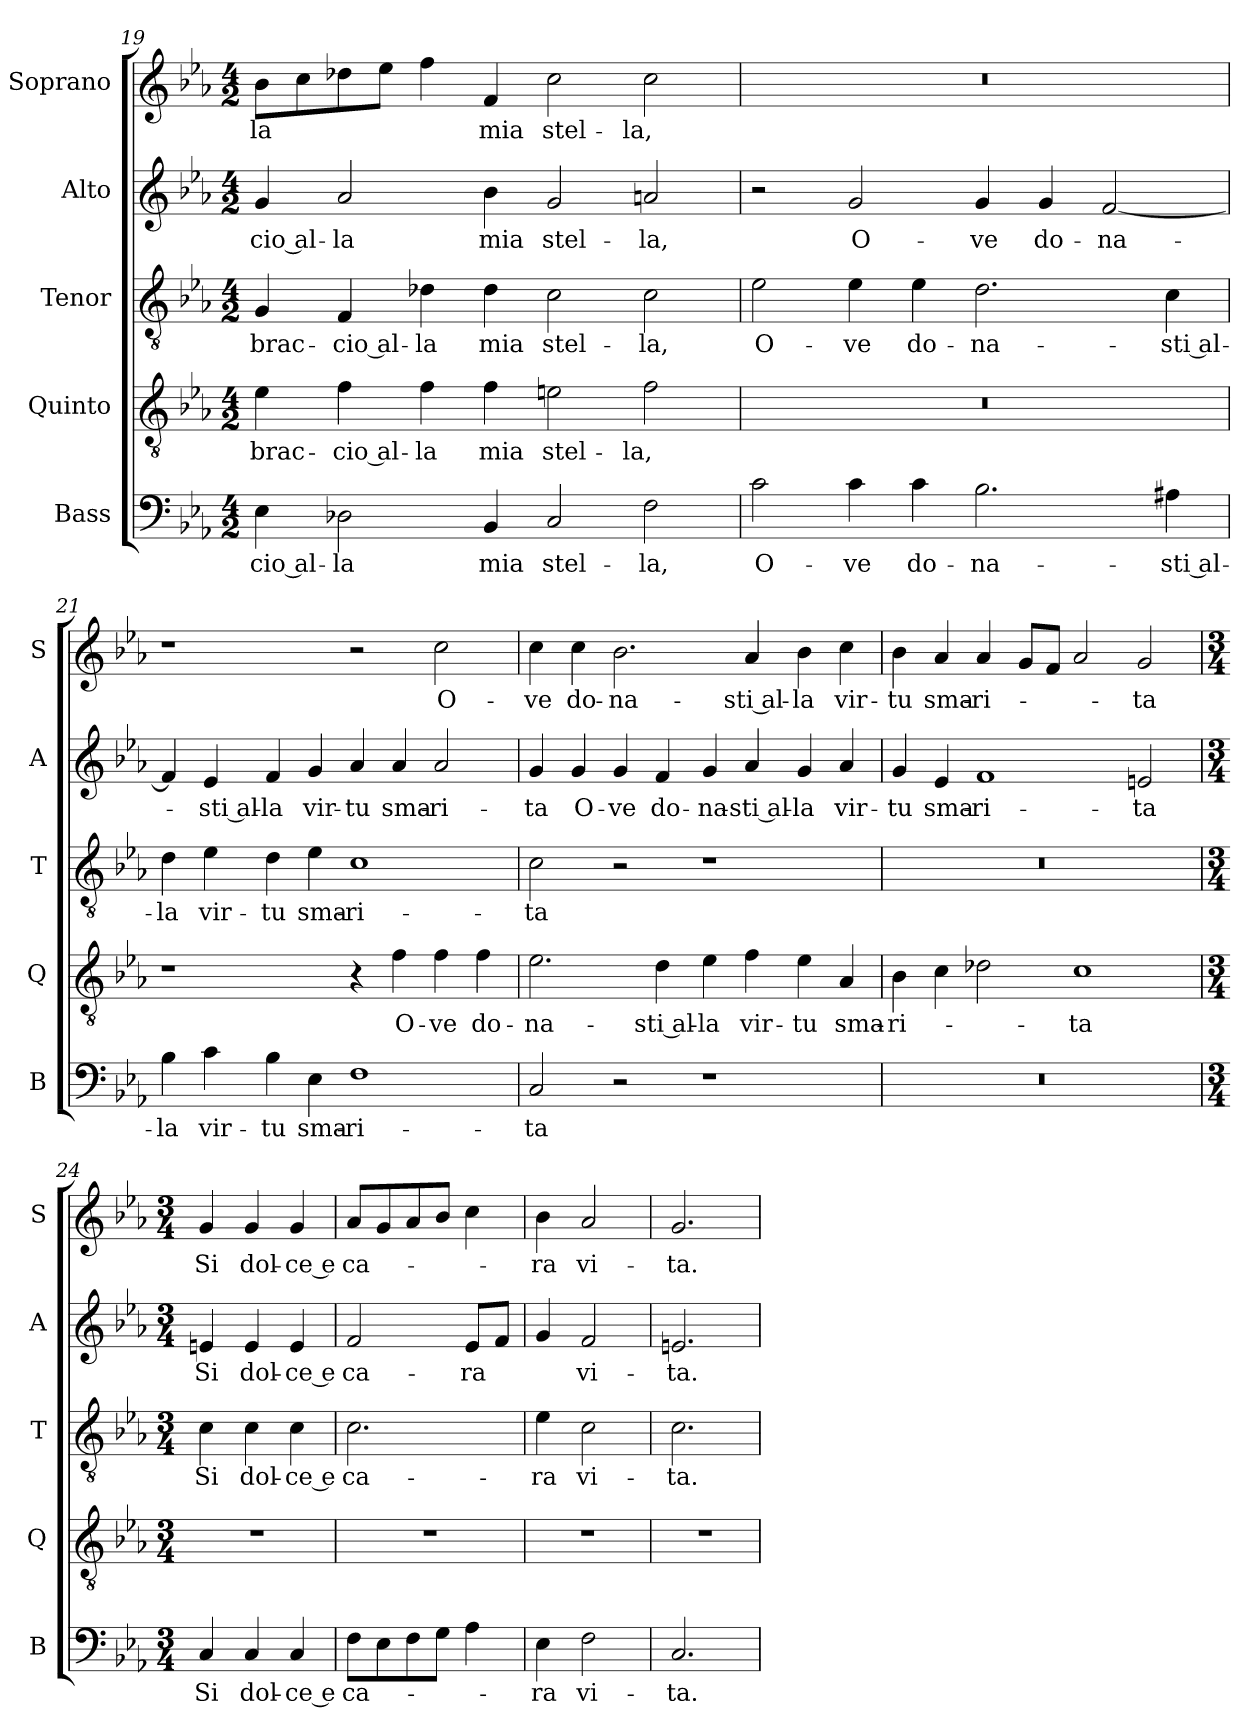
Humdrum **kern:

**kern	**text	**kern	**text	**kern	**text	**kern	**text	**kern	**text
*part5	*part5	*part4	*part4	*part3	*part3	*part2	*part2	*part1	*part1
*staff5	*staff5	*staff4	*staff4	*staff3	*staff3	*staff2	*staff2	*staff1	*staff1
*I"Bass	*	*I"Quinto	*	*I"Tenor	*	*I"Alto	*	*I"Soprano	*
*I'B	*	*I'Q	*	*I'T	*	*I'A	*	*I'S	*
*clefF4	*	*clefGv2	*	*clefGv2	*	*clefG2	*	*clefG2	*
*k[b-e-a-]	*	*k[b-e-a-]	*	*k[b-e-a-]	*	*k[b-e-a-]	*	*k[b-e-a-]	*
*E-:	*	*E-:	*	*E-:	*	*E-:	*	*E-:	*
*M4/2	*	*M4/2	*	*M4/2	*	*M4/2	*	*M4/2	*
=19	=19	=19	=19	=19	=19	=19	=19	=19	=19
!	!LO:LY:b	!	!LO:LY:b	!	!LO:LY:b	!	!LO:LY:b	!	!LO:LY:b
4E-\	-cio al-	4e-\	brac-	4G/	brac-	4g/	-cio al-	8b-\L	-la
.	.	.	.	.	.	.	.	8cc\	.
!	!LO:LY:b	!	!LO:LY:b	!	!LO:LY:b	!	!LO:LY:b	!	!
2D-X\	-la	4f\	-cio al-	4F/	-cio al-	2a-/	-la	8dd-X\	.
.	.	.	.	.	.	.	.	8ee-\J	.
!	!	!	!LO:LY:b	!	!LO:LY:b	!	!	!	!
.	.	4f\	-la	4d-X\	-la	.	.	4ff\	.
!	!LO:LY:b	!	!LO:LY:b	!	!LO:LY:b	!	!LO:LY:b	!	!LO:LY:b
4BB-/	mia	4f\	mia	4d-\	mia	4b-\	mia	4f/	mia
!	!LO:LY:b	!	!LO:LY:b	!	!LO:LY:b	!	!LO:LY:b	!	!LO:LY:b
2C/	stel-	2en\	stel-	2c\	stel-	2g/	stel-	2cc\	stel-
!	!LO:LY:b	!	!LO:LY:b	!	!LO:LY:b	!	!LO:LY:b	!	!LO:LY:b
2F\	-la,	2f\	-la,	2c\	-la,	2an/	-la,	2cc\	-la,
!!LO:LB:g=z
=20	=20	=20	=20	=20	=20	=20	=20	=20	=20
!	!LO:LY:b	!	!	!	!LO:LY:b	!	!	!	!
2c\	O-	0r	.	2e-\	O-	2r	.	0r	.
!	!LO:LY:b	!	!	!	!LO:LY:b	!	!LO:LY:b	!	!
4c\	-ve	.	.	4e-\	-ve	2g/	O-	.	.
!	!LO:LY:b	!	!	!	!LO:LY:b	!	!	!	!
4c\	do-	.	.	4e-\	do-	.	.	.	.
!	!LO:LY:b	!	!	!	!LO:LY:b	!	!LO:LY:b	!	!
2.B-\	-na-	.	.	2.d\	-na-	4g/	-ve	.	.
!	!	!	!	!	!	!	!LO:LY:b	!	!
.	.	.	.	.	.	4g/	do-	.	.
!	!	!	!	!	!	!	!LO:LY:b	!	!
.	.	.	.	.	.	[2f/	-na-	.	.
!	!LO:LY:b	!	!	!	!LO:LY:b	!	!	!	!
4A#X\	-sti al-	.	.	4c\	-sti al-	.	.	.	.
=21	=21	=21	=21	=21	=21	=21	=21	=21	=21
!	!LO:LY:b	!	!	!	!LO:LY:b	!	!	!	!
4B-\	-la	1r	.	4d\	-la	4f/]	.	1r	.
!	!LO:LY:b	!	!	!	!LO:LY:b	!	!LO:LY:b	!	!
4c\	vir-	.	.	4e-\	vir-	4e-/	-sti al-	.	.
!	!LO:LY:b	!	!	!	!LO:LY:b	!	!LO:LY:b	!	!
4B-\	-tu	.	.	4d\	-tu	4f/	-la	.	.
!	!LO:LY:b	!	!	!	!LO:LY:b	!	!LO:LY:b	!	!
4E-\	sma-	.	.	4e-\	sma-	4g/	vir-	.	.
!	!LO:LY:b	!	!	!	!LO:LY:b	!	!LO:LY:b	!	!
1F	-ri-	4r	.	1c	-ri-	4a-/	-tu	2r	.
!	!	!	!LO:LY:b	!	!	!	!LO:LY:b	!	!
.	.	4f\	O-	.	.	4a-/	sma-	.	.
!	!	!	!LO:LY:b	!	!	!	!LO:LY:b	!	!LO:LY:b
.	.	4f\	-ve	.	.	2a-/	-ri-	2cc\	O-
!	!	!	!LO:LY:b	!	!	!	!	!	!
.	.	4f\	do-	.	.	.	.	.	.
=22	=22	=22	=22	=22	=22	=22	=22	=22	=22
!	!LO:LY:b	!	!LO:LY:b	!	!LO:LY:b	!	!LO:LY:b	!	!LO:LY:b
2C/	-ta	2.e-\	-na-	2c\	-ta	4g/	-ta	4cc\	-ve
!	!	!	!	!	!	!	!LO:LY:b	!	!LO:LY:b
.	.	.	.	.	.	4g/	O-	4cc\	do-
!	!	!	!	!	!	!	!LO:LY:b	!	!LO:LY:b
2r	.	.	.	2r	.	4g/	-ve	2.b-\	-na-
!	!	!	!LO:LY:b	!	!	!	!LO:LY:b	!	!
.	.	4d\	-sti al-	.	.	4f/	do-	.	.
!	!	!	!LO:LY:b	!	!	!	!LO:LY:b	!	!
1r	.	4e-\	-la	1r	.	4g/	-na-	.	.
!	!	!	!LO:LY:b	!	!	!	!LO:LY:b	!	!LO:LY:b
.	.	4f\	vir-	.	.	4a-/	-sti al-	4a-/	-sti al-
!	!	!	!LO:LY:b	!	!	!	!LO:LY:b	!	!LO:LY:b
.	.	4e-\	-tu	.	.	4g/	-la	4b-\	-la
!	!	!	!LO:LY:b	!	!	!	!LO:LY:b	!	!LO:LY:b
.	.	4A-/	sma-	.	.	4a-/	vir-	4cc\	vir-
!!LO:PB:g=z
=23	=23	=23	=23	=23	=23	=23	=23	=23	=23
!	!	!	!LO:LY:b	!	!	!	!LO:LY:b	!	!LO:LY:b
0r	.	4B-\	-ri-	0r	.	4g/	-tu	4b-\	-tu
!	!	!	!	!	!	!	!LO:LY:b	!	!LO:LY:b
.	.	4c\	.	.	.	4e-/	sma-	4a-/	sma-
!	!	!	!	!	!	!	!LO:LY:b	!	!LO:LY:b
.	.	2d-X\	.	.	.	1f	-ri-	4a-/	-ri-
.	.	.	.	.	.	.	.	8g/L	.
.	.	.	.	.	.	.	.	8f/J	.
!	!	!	!LO:LY:b	!	!	!	!	!	!
.	.	1c	-ta	.	.	.	.	2a-/	.
!	!	!	!	!	!	!	!LO:LY:b	!	!LO:LY:b
.	.	.	.	.	.	2en/	-ta	2g/	-ta
=24	=24	=24	=24	=24	=24	=24	=24	=24	=24
*M3/4	*	*M3/4	*	*M3/4	*	*M3/4	*	*M3/4	*
!	!LO:LY:b	!	!	!	!LO:LY:b	!	!LO:LY:b	!	!LO:LY:b
4C/	Si	2.r	.	4c\	Si	4en/	Si	4g/	Si
!	!LO:LY:b	!	!	!	!LO:LY:b	!	!LO:LY:b	!	!LO:LY:b
4C/	dol-	.	.	4c\	dol-	4e/	dol-	4g/	dol-
!	!LO:LY:b	!	!	!	!LO:LY:b	!	!LO:LY:b	!	!LO:LY:b
4C/	-ce e	.	.	4c\	-ce e	4e/	-ce e	4g/	-ce e
=25	=25	=25	=25	=25	=25	=25	=25	=25	=25
!	!LO:LY:b	!	!	!	!LO:LY:b	!	!LO:LY:b	!	!LO:LY:b
8F\L	ca-	2.r	.	2.c\	ca-	2f/	ca-	8a-/L	ca-
8E-\	.	.	.	.	.	.	.	8g/	.
8F\	.	.	.	.	.	.	.	8a-/	.
8G\J	.	.	.	.	.	.	.	8b-/J	.
!	!	!	!	!	!	!	!LO:LY:b	!	!
4A-\	.	.	.	.	.	8e-/L	-ra	4cc\	.
.	.	.	.	.	.	8f/J	.	.	.
=26	=26	=26	=26	=26	=26	=26	=26	=26	=26
!	!LO:LY:b	!	!	!	!LO:LY:b	!	!	!	!LO:LY:b
4E-\	-ra	2.r	.	4e-\	-ra	4g/	.	4b-\	-ra
!	!LO:LY:b	!	!	!	!LO:LY:b	!	!LO:LY:b	!	!LO:LY:b
2F\	vi-	.	.	2c\	vi-	2f/	vi-	2a-/	vi-
=27	=27	=27	=27	=27	=27	=27	=27	=27	=27
!	!LO:LY:b	!	!	!	!LO:LY:b	!	!LO:LY:b	!	!LO:LY:b
2.C/	-ta.	2.r	.	2.c\	-ta.	2.en/	-ta.	2.g/	-ta.
=	=	=	=	=	=	=	=	=	=
*-	*-	*-	*-	*-	*-	*-	*-	*-	*-
